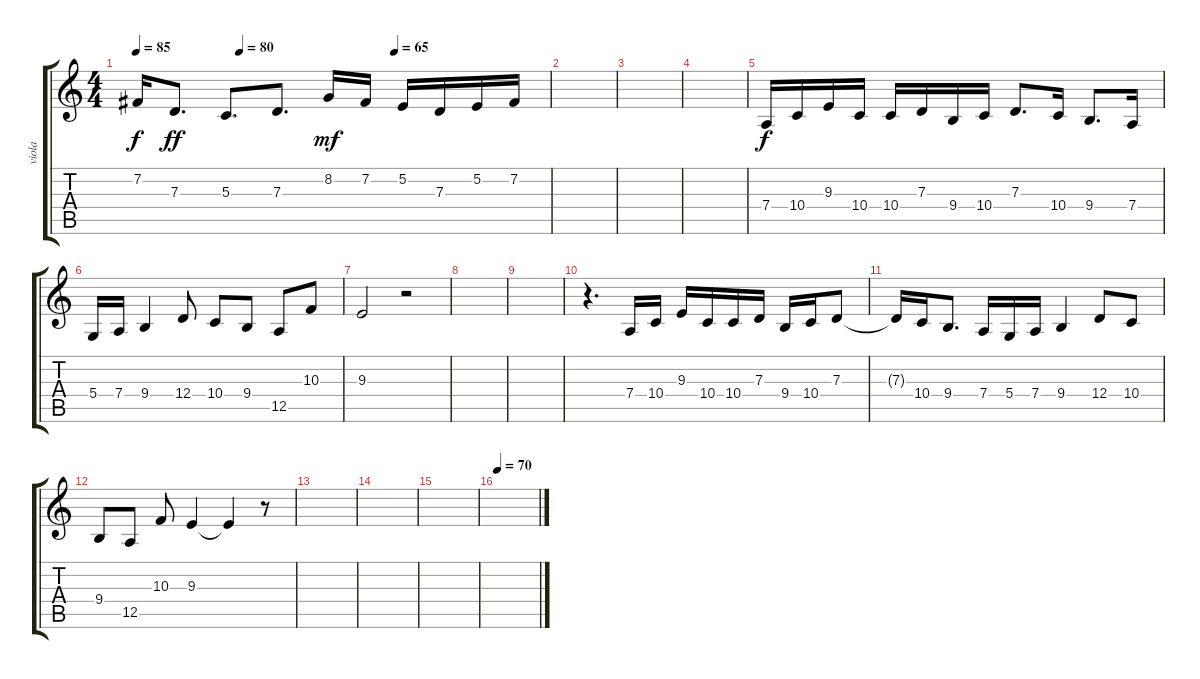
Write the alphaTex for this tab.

\track ("viola" "viola") {instrument viola}
\staff {score tabs}
\tuning (E4 B3 G3 D3 A2 E2) {hide}
\ts (4 4)
\tempo 85
\tempo (80 0.25)
\tempo (65 0.625)
\clef g2
\ks c
7.2{t}.16{dy f} 7.3.8{d dy ff} 5.3.8{d} 7.3.8{d} 8.2.16{dy mf} 7.2.16 5.2.16 7.3.16 5.2.16 7.2.16 |
|
|
|
7.4.16{dy f} 10.4.16 9.3.16 10.4.16 10.4.16 7.3.16 9.4.16 10.4.16 7.3.8{d} 10.4.16 9.4.8{d} 7.4.16 |
5.4.16 7.4.16 9.4.4 12.4.8 10.4.8 9.4.8 12.5.8 10.3.8 |
9.3.2 r.2 |
|
|
r.4{d} 7.4.16 10.4.16 9.3.16 10.4.16 10.4.16 7.3.16 9.4.16 10.4.16 7.3.8 |
7.3{t}.16 10.4.16 9.4.8{d} 7.4.16 5.4.16 7.4.16 9.4.4 12.4.8 10.4.8 |
9.4.8 12.5.8 10.3.8 9.3.4 9.3{t}.4 r.8 |
|
|
|
\tempo 70
